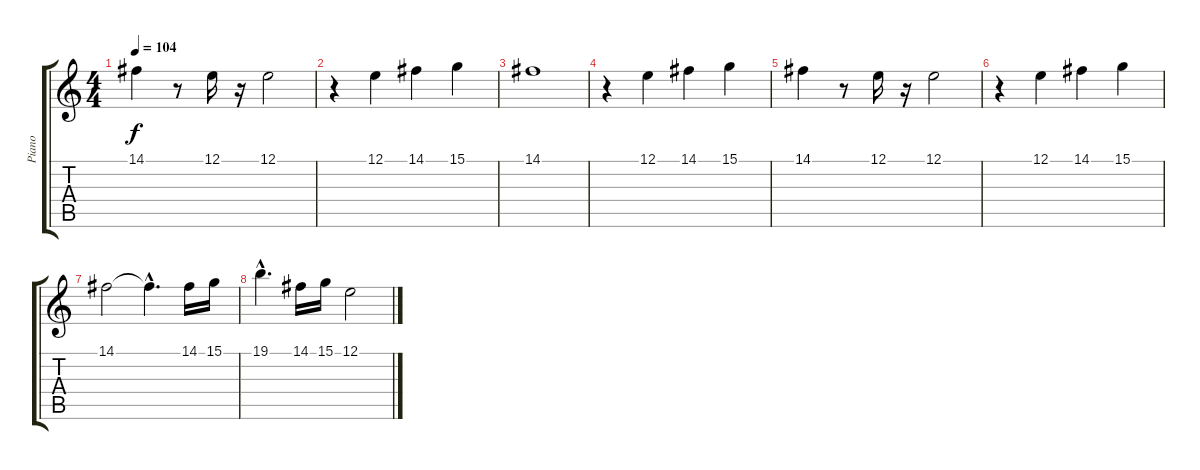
\track ("Piano" "Piano") {instrument acousticgrandpiano}
\staff {score tabs}
\tuning (E4 B3 G3 D3 A2 E2) {hide}
\ts (4 4)
\tempo 104
\clef g2
\ks c
14.1.4{dy f} r.8 12.1.16 r.16 12.1.2 |
r.4 12.1.4 14.1.4 15.1.4 |
14.1.1 |
r.4 12.1.4 14.1.4 15.1.4 |
14.1.4 r.8 12.1.16 r.16 12.1.2 |
r.4 12.1.4 14.1.4 15.1.4 |
14.1.2 14.1{hac t}.4{d} 14.1.16 15.1.16 |
19.1{hac}.4{d} 14.1.16 15.1.16 12.1.2
